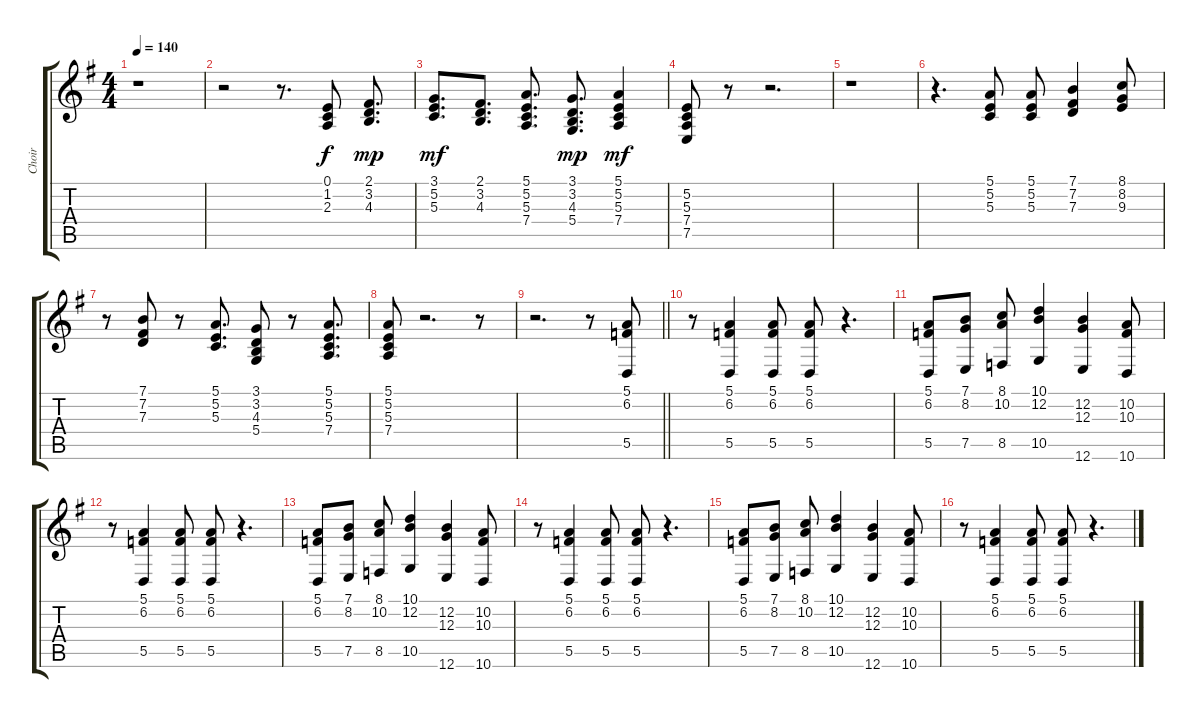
\track ("Choir" "Choir") {instrument pad4choir}
\staff {score tabs}
\tuning (E4 B3 G3 D3 A2 E2) {hide}
\ts (4 4)
\tempo 140
\clef g2
\ks eminor
r.1{dy mf} |
r.2 r.8{d} (0.1 1.2 2.3).8{dy f} (2.1 3.2 4.3).8{d dy mp} |
(3.1 5.2 5.3).8{d dy mf} (2.1 3.2 4.3).8{d} (5.1 5.2 5.3 7.4).8{d} (3.1 3.2 4.3 5.4).8{d dy mp} (5.1 5.2 5.3 7.4).4{dy mf} |
(5.2 5.3 7.4 7.5).8 r.8 r.2{d} |
r.1 |
r.4{d} (5.1 5.2 5.3).8 (5.1 5.2 5.3).8 (7.1 7.2 7.3).4 (8.1 8.2 9.3).8 |
r.8 (7.1 7.2 7.3).8 r.8 (5.1 5.2 5.3).8{d} (3.1 3.2 4.3 5.4).8 r.8 (5.1 5.2 5.3 7.4).8{d} |
(5.1 5.2 5.3 7.4).8 r.2{d} r.8 |
\barLineRight lightlight
r.2{d} r.8 (5.1 6.2 5.5).8 |
\section ("" "")
r.8 (5.1 6.2 5.5).4 (5.1 6.2 5.5).8 (5.1 6.2 5.5).8 r.4{d} |
(5.1 6.2 5.5).8 (7.1 8.2 7.5).8 (8.1 10.2 8.5).8 (10.1 12.2 10.5).4 (12.2 12.3 12.6).4 (10.2 10.3 10.6).8 |
r.8 (5.1 6.2 5.5).4 (5.1 6.2 5.5).8 (5.1 6.2 5.5).8 r.4{d} |
(5.1 6.2 5.5).8 (7.1 8.2 7.5).8 (8.1 10.2 8.5).8 (10.1 12.2 10.5).4 (12.2 12.3 12.6).4 (10.2 10.3 10.6).8 |
r.8 (5.1 6.2 5.5).4 (5.1 6.2 5.5).8 (5.1 6.2 5.5).8 r.4{d} |
(5.1 6.2 5.5).8 (7.1 8.2 7.5).8 (8.1 10.2 8.5).8 (10.1 12.2 10.5).4 (12.2 12.3 12.6).4 (10.2 10.3 10.6).8 |
r.8 (5.1 6.2 5.5).4 (5.1 6.2 5.5).8 (5.1 6.2 5.5).8 r.4{d}
